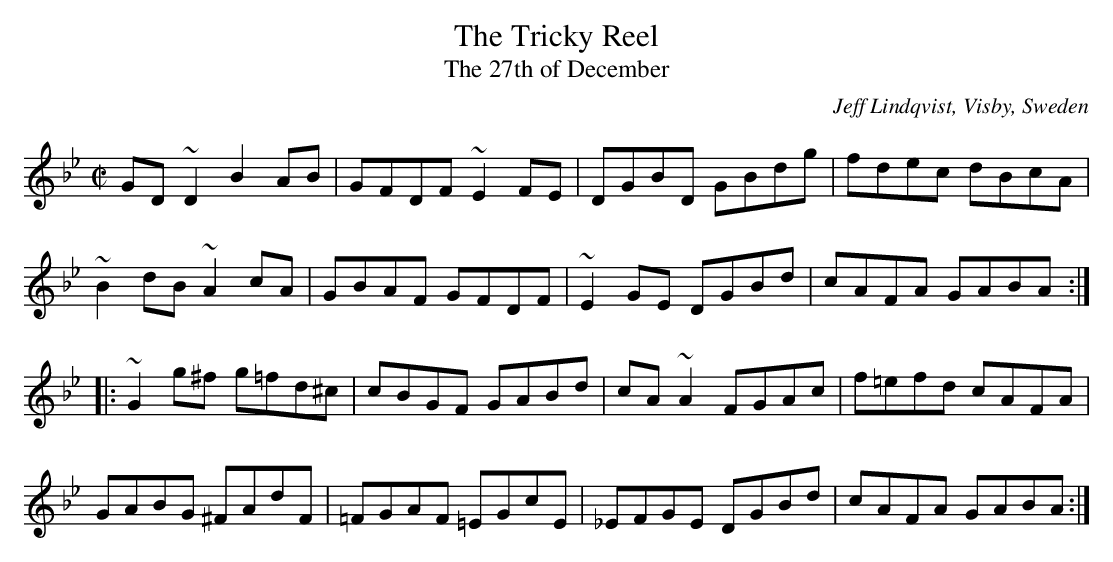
X:1
T:Tricky Reel, The
T:27th of December, The
C:Jeff Lindqvist, Visby, Sweden
M:C|
L:1/8
K:Gm
GD~D2 B2AB|GFDF ~E2FE|DGBD GBdg|fdec dBcA|
~B2dB ~A2cA|GBAF GFDF|~E2GE DGBd|cAFA GABA:|
|:~G2g^f g=fd^c|cBGF GABd|cA~A2 FGAc|f=efd cAFA|
GABG ^FAdF|=FGAF =EGcE|_EFGE DGBd|cAFA GABA:|
